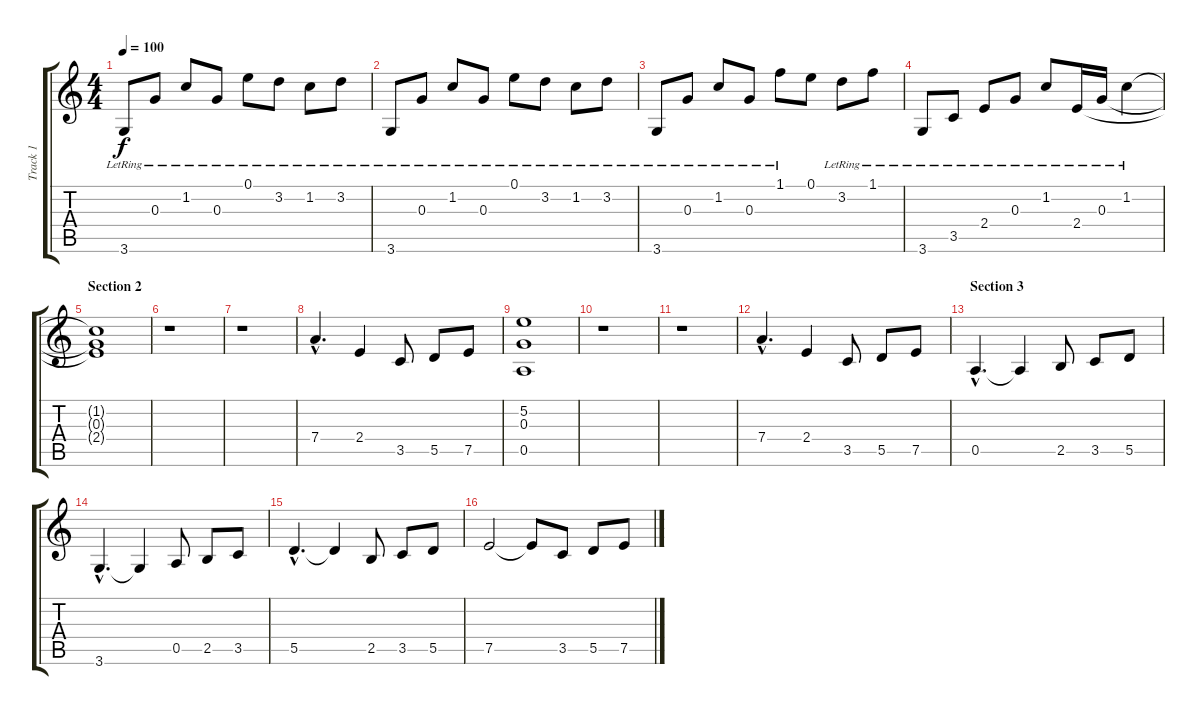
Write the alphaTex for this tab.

\track ("Track 1" "Track 1") {instrument acousticguitarsteel}
\staff {score tabs}
\tuning (E4 B3 G3 D3 A2 E2) {hide}
\ts (4 4)
\tempo 100
\clef g2
\ks c
3.6{lr}.8{dy f} 0.3{lr}.8 1.2{lr}.8 0.3{lr}.8 0.1{lr}.8 3.2{lr}.8 1.2{lr}.8 3.2{lr}.8 |
3.6{lr}.8 0.3{lr}.8 1.2{lr}.8 0.3{lr}.8 0.1{lr}.8 3.2{lr}.8 1.2{lr}.8 3.2{lr}.8 |
3.6{lr}.8 0.3{lr}.8 1.2{lr}.8 0.3{lr}.8 1.1{lr}.8 0.1.8 3.2{lr}.8 1.1{lr}.8 |
3.6{lr}.8 3.5{lr}.8 2.4{lr}.8 0.3{lr}.8 1.2{lr}.8 2.4{lr}.16 0.3{lr}.16 1.2{lr}.4 |
\section ("" "Section 2")
(1.2{t} 0.3{t} 2.4{t}).1 |
r.1 |
r.1 |
7.4{hac}.4{d} 2.4.4 3.5.8 5.5.8 7.5.8 |
(5.2 0.3 0.5).1 |
r.1 |
r.1 |
7.4{hac}.4{d} 2.4.4 3.5.8 5.5.8 7.5.8 |
\section ("" "Section 3")
0.5{hac}.4{d} 0.5{t}.4 2.5.8 3.5.8 5.5.8 |
3.6{hac}.4{d} 3.6{t}.4 0.5.8 2.5.8 3.5.8 |
5.5{hac}.4{d} 5.5{t}.4 2.5.8 3.5.8 5.5.8 |
7.5.2 7.5{t}.8 3.5.8 5.5.8 7.5.8
